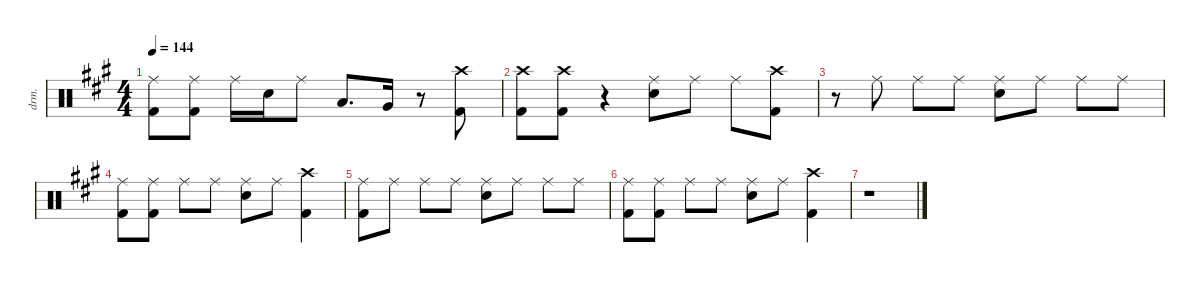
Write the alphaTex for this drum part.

\defaultSystemsLayout 4
\hideDynamics
\bracketExtendMode nobrackets
\track ("Drums" "drm.") {instrument percussion}
\staff {score}
\articulation defaults
\ts (4 4)
\tempo 144
\clef neutral
\ks a
("Ride (middle)"{acc forcenatural} "Kick (hit) 2"{acc forcenatural}).8{dy f} ("Ride (middle)"{acc forcenatural} "Kick (hit) 2"{acc forcenatural}).8 "Ride (middle)"{acc forcenatural}.16 "Snare (hit) 2"{acc forcenatural}.16 "Ride (middle)"{acc forcenatural}.8 "Low Tom (hit)"{acc forcenatural}.8{d} "Very Low Tom (hit)"{acc forcenatural}.16 r.8 ("Crash high (hit)"{acc forcenatural} "Kick (hit) 2"{acc forcenatural}).8{dy fff} |
("Crash high (hit)"{acc forcenatural} "Kick (hit) 2"{acc forcenatural}).8 ("Crash high (hit)"{acc forcenatural} "Kick (hit) 2"{acc forcenatural}).8 r.4 ("Ride (middle)"{acc forcenatural} "Snare (hit) 2"{acc forcenatural}).8{dy f} "Ride (middle)"{acc forcenatural}.8 "Ride (middle)"{acc forcenatural}.8 ("Crash high (hit)"{acc forcenatural} "Kick (hit) 2"{acc forcenatural}).8{dy fff} |
r.8 "Ride (middle)"{acc forcenatural}.8{dy f} "Ride (middle)"{acc forcenatural}.8 "Ride (middle)"{acc forcenatural}.8 ("Ride (middle)"{acc forcenatural} "Snare (hit) 2"{acc forcenatural}).8 "Ride (middle)"{acc forcenatural}.8 "Ride (middle)"{acc forcenatural}.8 "Ride (middle)"{acc forcenatural}.8 |
("Ride (middle)"{acc forcenatural} "Kick (hit) 2"{acc forcenatural}).8 ("Ride (middle)"{acc forcenatural} "Kick (hit) 2"{acc forcenatural}).8 "Ride (middle)"{acc forcenatural}.8 "Ride (middle)"{acc forcenatural}.8 ("Ride (middle)"{acc forcenatural} "Snare (hit) 2"{acc forcenatural}).8 "Ride (middle)"{acc forcenatural}.8 ("Crash high (hit)"{acc forcenatural} "Kick (hit) 2"{acc forcenatural}).4{dy fff} |
("Ride (middle)"{acc forcenatural} "Kick (hit) 2"{acc forcenatural}).8{dy f} "Ride (middle)"{acc forcenatural}.8 "Ride (middle)"{acc forcenatural}.8 "Ride (middle)"{acc forcenatural}.8 ("Ride (middle)"{acc forcenatural} "Snare (hit) 2"{acc forcenatural}).8 "Ride (middle)"{acc forcenatural}.8 "Ride (middle)"{acc forcenatural}.8 "Ride (middle)"{acc forcenatural}.8 |
("Ride (middle)"{acc forcenatural} "Kick (hit) 2"{acc forcenatural}).8 ("Ride (middle)"{acc forcenatural} "Kick (hit) 2"{acc forcenatural}).8 "Ride (middle)"{acc forcenatural}.8 "Ride (middle)"{acc forcenatural}.8 ("Ride (middle)"{acc forcenatural} "Snare (hit) 2"{acc forcenatural}).8 "Ride (middle)"{acc forcenatural}.8 ("Crash high (hit)"{acc forcenatural} "Kick (hit) 2"{acc forcenatural}).4{dy fff} |
r.1
